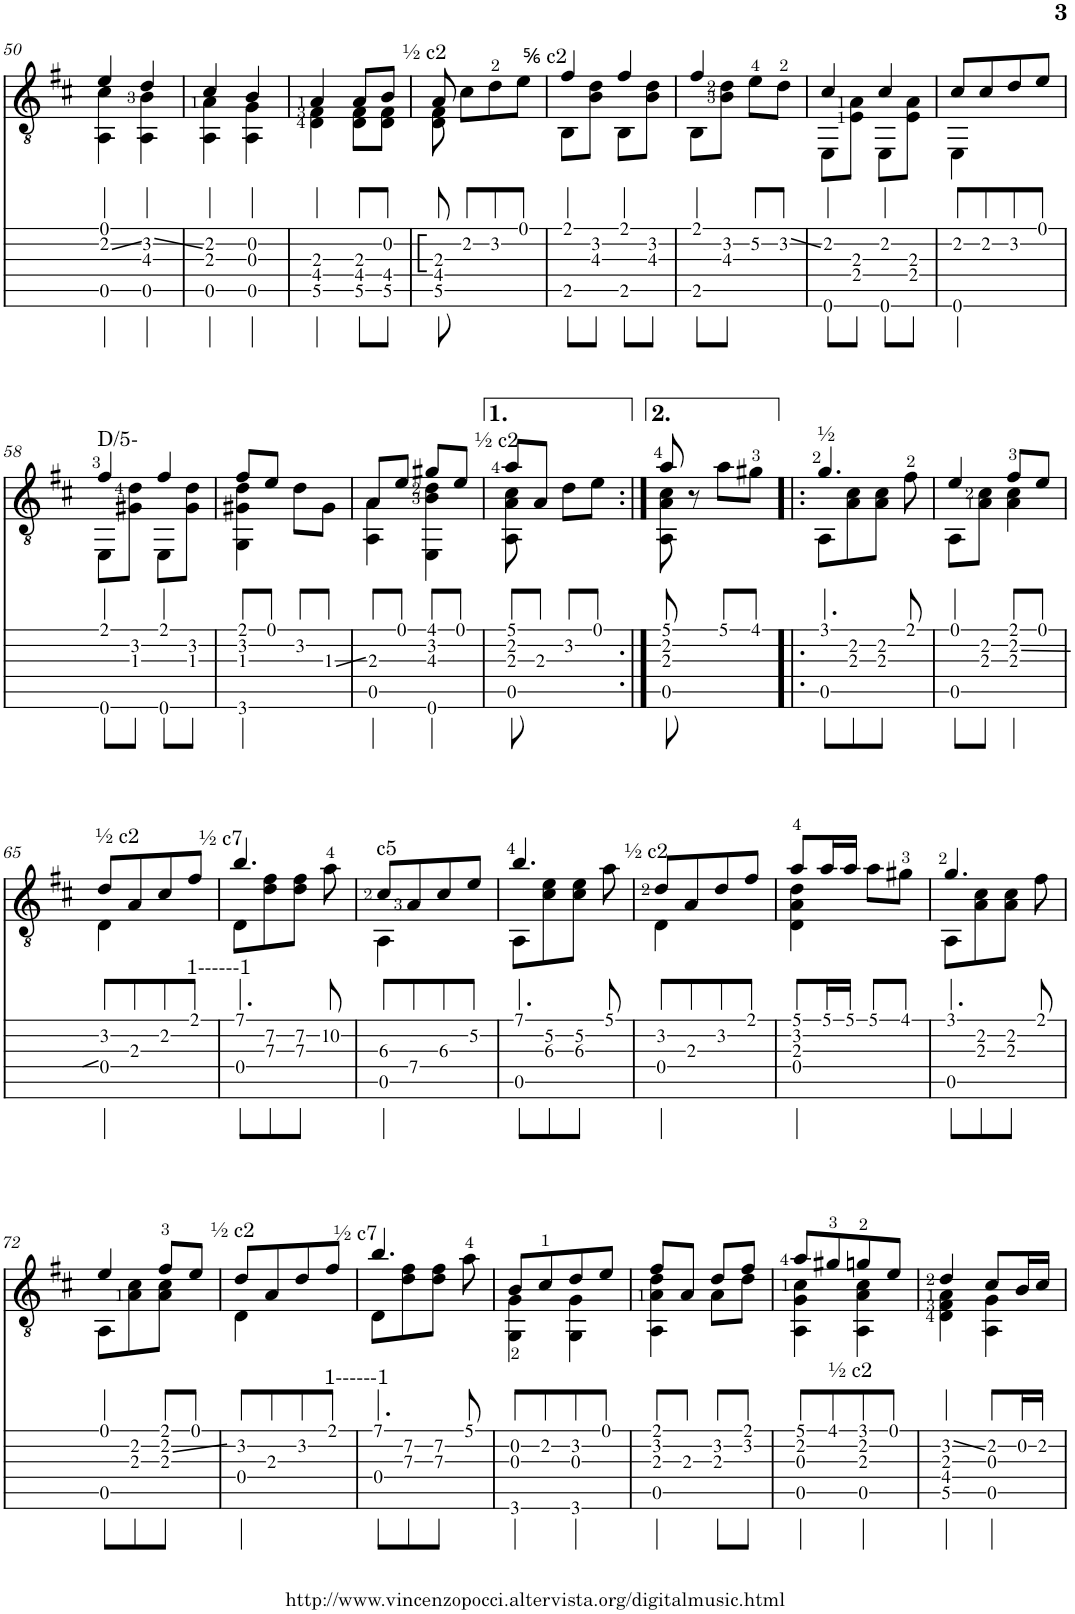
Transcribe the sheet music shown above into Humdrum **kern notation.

**kern	**kern
*part2	*part1
*staff2	*staff1
*I"Chitarra classica (Intavolatura)	*I"Classical Guitar
!!LO:PB:g=z
*	*clefGv2
*k[f#c#]	*k[f#c#]
*M2/4	*M2/4
=50	=50
*^	*^
4e/	4AA\ 4c#\	4e/	4AA\ 4c#\
4d/	4AA\ 4B\	4d/	4AA\ 4B\
=51	=51	=51	=51
4c#/	4AA\ 4A\	4c#/	4AA\ 4A\
4B/	4AA\ 4G\	4B/	4AA\ 4G\
=52	=52	=52	=52
4A/	4D\ 4F#\	4A/	4D\ 4F#\
8A/L	8D\ 8F#\L	8A/L	8D\ 8F#\L
8B/J	8D\ 8F#\J	8B/J	8D\ 8F#\J
=53	=53	=53	=53
!	!	!LO:TX:a:t=½ c2	!
8A/	8D\ 8F#\	8A/	8D\ 8F#\
8c#/L	4.ryy	8c#\L	4.ryy
8d/	.	8d\	.
8e/J	.	8e\J	.
=54	=54	=54	=54
!	!	!LO:TX:a:t=⅚ c2	!
4f#/	8BB\L	4f#/	8BB\L
.	8B\ 8d\J	.	8B\ 8d\J
4f#/	8BB\L	4f#/	8BB\L
.	8B\ 8d\J	.	8B\ 8d\J
=55	=55	=55	=55
4f#/	8BB\L	4f#/	8BB\L
.	8B\ 8d\J	.	8B\ 8d\J
8e/L	4ryy	8e\L	4ryy
8d/J	.	8d\J	.
=56	=56	=56	=56
4c#/	8EE\L	4c#/	8EE\L
.	8E\ 8A\J	.	8E\ 8A\J
4c#/	8EE\L	4c#/	8EE\L
.	8E\ 8A\J	.	8E\ 8A\J
=57	=57	=57	=57
8c#/L	4EE\	8c#/L	4EE\
8c#/	.	8c#/	.
8d/	4ryy	8d/	4ryy
8e/J	.	8e/J	.
!!LO:LB:g=z	!!
=58	=58	=58	=58
!	!	!LO:TX:a:t=D/5-	!
4f#/	8EE\L	4f#/	8EE\L
.	8G#\ 8d\J	.	8G#X\ 8d\J
4f#/	8EE\L	4f#/	8EE\L
.	8G#\ 8d\J	.	8G#\ 8d\J
=59	=59	=59	=59
8f#/L	4GG\ 4G#\ 4d\	8f#/L	4GG\ 4G#X\ 4d\
8e/J	.	8e/J	.
8d/L	4ryy	8d\L	4ryy
8G#/J	.	8G#\J	.
=60	=60	=60	=60
8A/L	4AA\ 4A\	8A/L	4AA\ 4A\
8e/J	.	8e/J	.
8g#/L	4EE\ 4B\ 4d\	8g#X/L	4EE\ 4B\ 4d\
8e/J	.	8e/J	.
=61	=61	=61	=61
!	!	!LO:TX:a:t=½ c2	!
8a/L	8AA\ 8A\ 8c#\	8a/L	8AA\ 8A\ 8c#\
8A/J	4.ryy	8A/J	4.ryy
8d/L	.	8d\L	.
8e/J	.	8e\J	.
=62:|!	=62:|!	=62:|!	=62:|!
8a/	8AA\ 8A\ 8c#\	8a/	8AA\ 8A\ 8c#\
8r	4.ryy	8r	4.ryy
8a/L	.	8a\L	.
8g#/J	.	8g#X\J	.
=63!|:	=63!|:	=63!|:	=63!|:
!	!	!LO:TX:a:t=½	!
4.g/	8AA\L	4.g/	8AA\L
.	8A\ 8c#\	.	8A\ 8c#\
.	8A\ 8c#\J	.	8A\ 8c#\J
8f#/	8ryy	8f#\	8ryy
=64	=64	=64	=64
4e/	8AA\L	4e/	8AA\L
.	8A\ 8c#\J	.	8A\ 8c#\J
8f#/L	4A\ 4c#\	8f#/L	4A\ 4c#\
8e/J	.	8e/J	.
!!LO:LB:g=z	!!
=65	=65	=65	=65
8d/L	4D\	8d/L	4D\
!	!	!LO:TX:a:t=½ c2	!
8A/	.	8A/	.
8c#/	4ryy	8c#/	4ryy
!LO:TX:a:t=1------1	!	!	!
8f#/J	.	8f#/J	.
=66	=66	=66	=66
!	!	!LO:TX:a:t=½ c7	!
4.b/	8D\L	4.b/	8D\L
.	8d\ 8f#\	.	8d\ 8f#\
.	8d\ 8f#\J	.	8d\ 8f#\J
8a/	8ryy	8a\	8ryy
=67	=67	=67	=67
!	!	!LO:TX:a:t=c5	!
8c#/L	4AA\	8c#/L	4AA\
8A/	.	8A/	.
8c#/	4ryy	8c#/	4ryy
8e/J	.	8e/J	.
=68	=68	=68	=68
4.b/	8AA\L	4.b/	8AA\L
.	8c#\ 8e\	.	8c#\ 8e\
.	8c#\ 8e\J	.	8c#\ 8e\J
8a/	8ryy	8a\	8ryy
=69	=69	=69	=69
!	!	!LO:TX:a:t=½ c2	!
8d/L	4D\	8d/L	4D\
8A/	.	8A/	.
8d/	4ryy	8d/	4ryy
8f#/J	.	8f#/J	.
=70	=70	=70	=70
8a/L	4D\ 4A\ 4d\	8a/L	4D\ 4A\ 4d\
16a/L	.	16a/L	.
16a/JJ	.	16a/JJ	.
8a/L	4ryy	8a\L	4ryy
8g#X/J	.	8g#X\J	.
=71	=71	=71	=71
4.g/	8AA\L	4.g/	8AA\L
.	8A\ 8c#\	.	8A\ 8c#\
.	8A\ 8c#\J	.	8A\ 8c#\J
8f#/	8ryy	8f#\	8ryy
!!LO:LB:g=z	!!
=72	=72	=72	=72
4e/	8AA\L	4e/	8AA\L
.	8A\ 8c#\	.	8A\ 8c#\
8f#/L	8A\ 8c#\J	8f#/L	8A\ 8c#\J
8e/J	8ryy	8e/J	8ryy
=73	=73	=73	=73
!	!	!LO:TX:a:t=½ c2	!
8d/L	4D\	8d/L	4D\
8A/	.	8A/	.
8d/	4ryy	8d/	4ryy
!LO:TX:a:t=1------1	!	!	!
8f#/J	.	8f#/J	.
=74	=74	=74	=74
!	!	!LO:TX:a:t=½ c7	!
4.b/	8D\L	4.b/	8D\L
.	8d\ 8f#\	.	8d\ 8f#\
.	8d\ 8f#\J	.	8d\ 8f#\J
8a/	8ryy	8a\	8ryy
=75	=75	=75	=75
8B/L	4GG\ 4G\	8B/L	4GG\ 4G\
8c#/	.	8c#/	.
8d/	4GG\ 4G\	8d/	4GG\ 4G\
8e/J	.	8e/J	.
=76	=76	=76	=76
8f#/L	4AA\ 4A\ 4d\	8f#/L	4AA\ 4A\ 4d\
8A/J	.	8A/J	.
8d/L	8A\L	8d/L	8A\L
8f#/J	8d\J	8f#/J	8d\J
=77	=77	=77	=77
8a/L	4AA\ 4G\ 4c#\	8a/L	4AA\ 4G\ 4c#\
8g#X/	.	8g#X/	.
!LO:TX:a:t=½ c2	!	!	!
8gn/	4AA\ 4A\ 4c#\	8gn/	4AA\ 4A\ 4c#\
8e/J	.	8e/J	.
=78	=78	=78	=78
4d/	4D\ 4F#\ 4A\	4d/	4D\ 4F#\ 4A\
8c#/L	4AA\ 4G\	8c#/L	4AA\ 4G\
16B/L	.	16B/L	.
16c#/JJ	.	16c#/JJ	.
*v	*v	*	*
*	*v	*v
=	=
*-	*-
